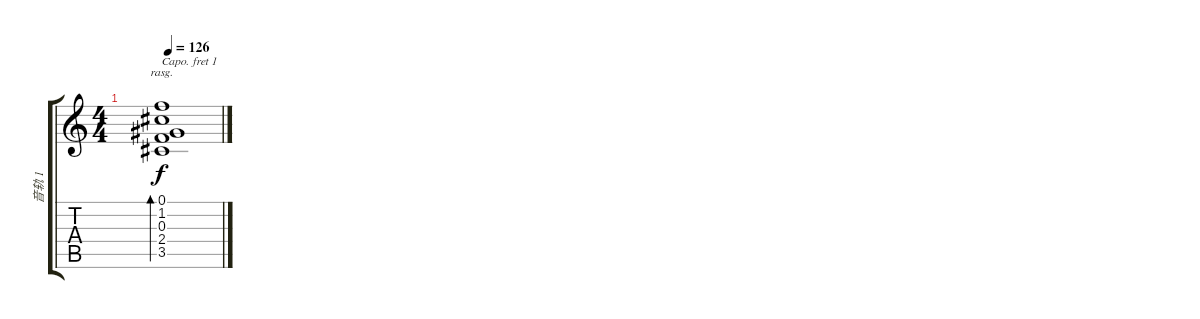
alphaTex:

\track ("音轨 1" "音轨 1") {instrument acousticguitarsteel}
\staff {score tabs}
\capo 1
\tuning (E4 B3 G3 D3 A2 E2) {hide}
\ts (4 4)
\tempo 126
\clef g2
\ks c
(0.1 1.2 0.3 2.4 3.5).1{bd 480 rasg ii dy f}
